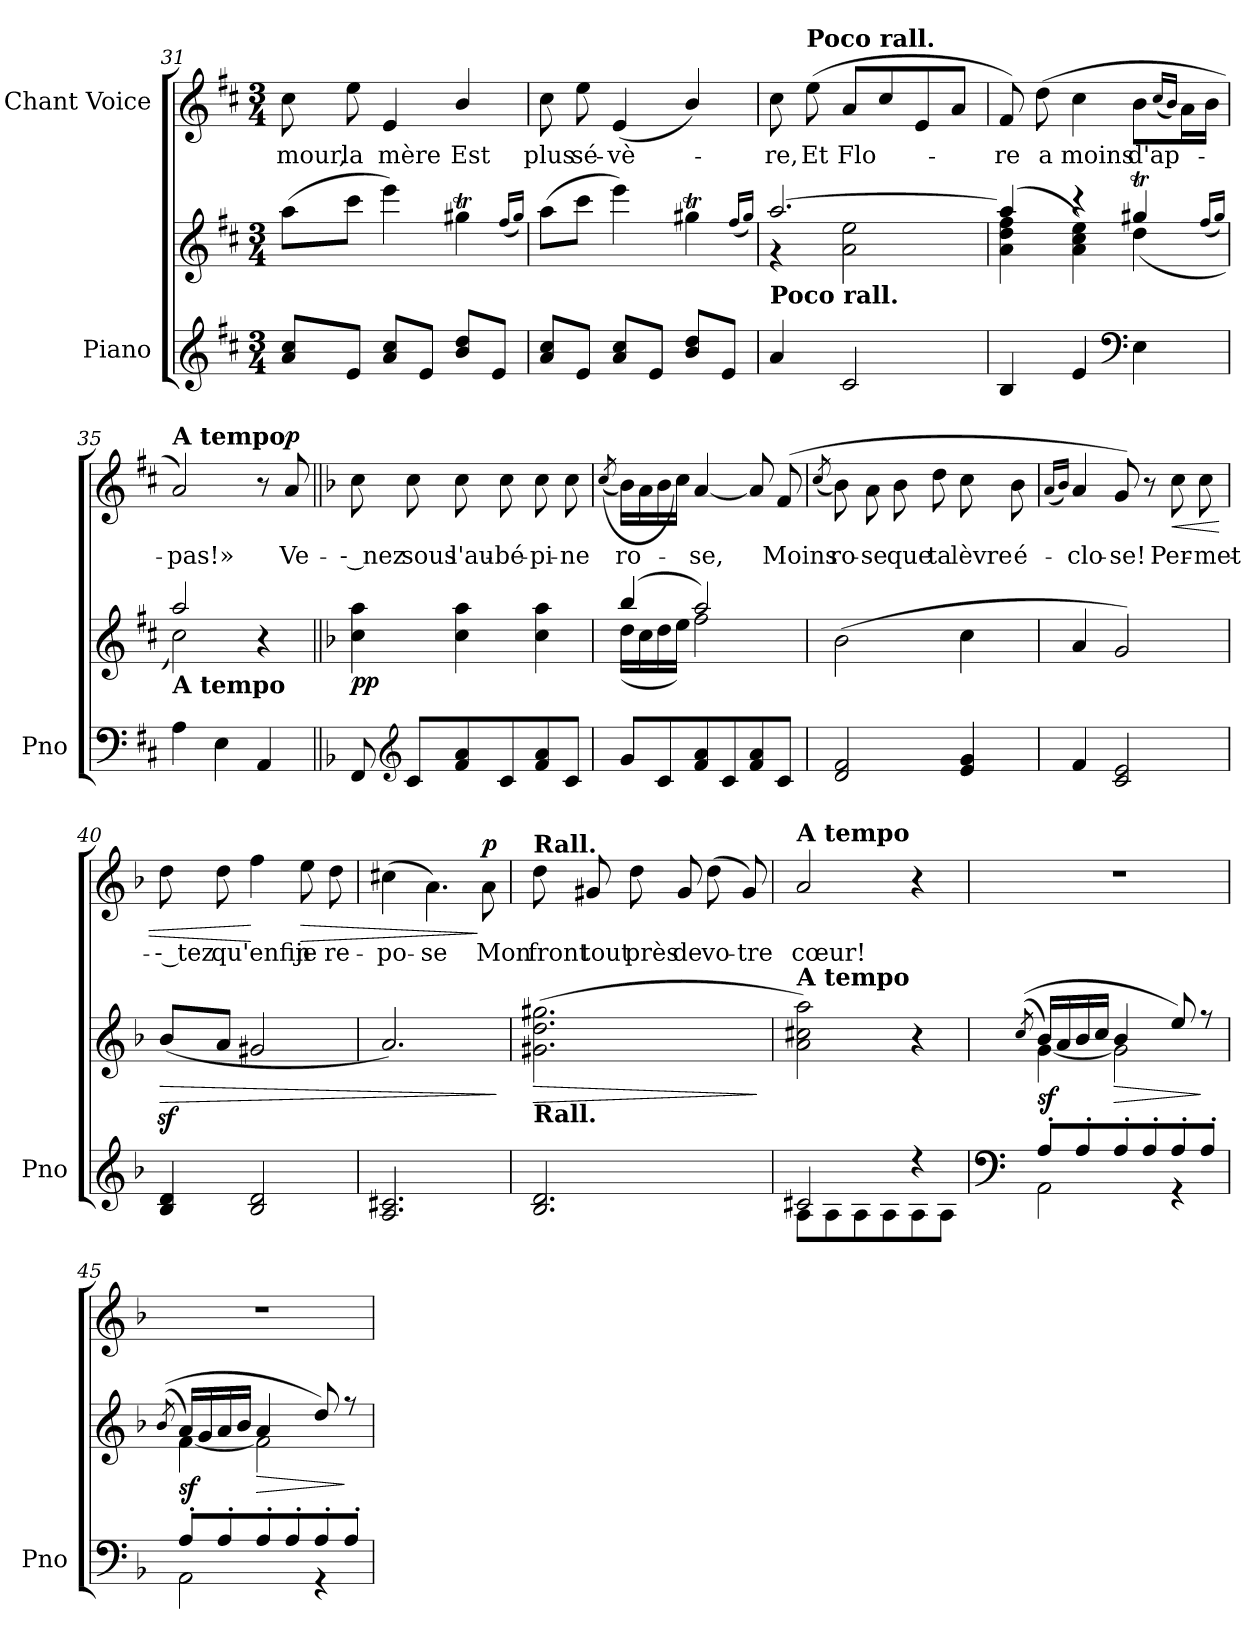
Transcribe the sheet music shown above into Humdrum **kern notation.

**kern	**kern	**dynam	**kern	**text	**dynam
*part2	*part2	*part2	*part1	*part1	*part1
*staff3	*staff2	*staff2/3	*staff1	*staff1	*staff1
*I"Piano	*	*	*I"Chant Voice	*	*
*I'Pno	*	*	*	*	*
*clefG2	*clefG2	*	*clefG2	*	*
*k[f#c#]	*k[f#c#]	*	*k[f#c#]	*	*
*M3/4	*M3/4	*	*M3/4	*	*
=31	=31	=31	=31	=31	=31
8a/ 8cc#/L	(8aa\L	.	8cc#\	-mour,	.
8e/J	8ccc#\J	.	8ee\	la	.
8a/ 8cc#/L	4eee\)	.	4e/	mère	.
8e/J	.	.	.	.	.
8b/ 8dd/L	4gg#Xt\	.	4b/	Est	.
8e/J	.	.	.	.	.
.	(16qff#/LL	.	.	.	.
.	16qgg#/JJ)	.	.	.	.
=32	=32	=32	=32	=32	=32
8a/ 8cc#/L	(8aa\L	.	8cc#\	plus	.
8e/J	8ccc#\J	.	8ee\	sé-	.
8a/ 8cc#/L	4eee\)	.	(<4e/	-vè-	.
8e/J	.	.	.	.	.
8b/ 8dd/L	4gg#Xt\	.	4b/)	.	.
8e/J	.	.	.	.	.
.	(16qff#/LL	.	.	.	.
.	16qgg#/JJ)	.	.	.	.
=33	=33	=33	=33	=33	=33
*	*^	*	*	*	*
!	!LO:TX:b:B:t=Poco rall.	!	!	!	!	!
4a/	[2.aa/	4r	.	8cc#\	-re,	.
!	!	!	!	!LO:TX:a:B:t=Poco rall.	!	!
.	.	.	.	(8ee\	Et	.
2c#/	.	2a\ 2ee\	.	8a/L	Flo-	.
.	.	.	.	8cc#/	.	.
.	.	.	.	8e/	.	.
.	.	.	.	8a/J	.	.
=34	=34	=34	=34	=34	=34	=34
4B/	(>4aa/]	4a\ 4dd\ 4ff#\	.	8f#/)	-re	.
.	.	.	.	(8dd\	a	.
4e/	4r	4a\ 4cc#\ 4ee\)	.	4cc#\	moins	.
*clefF4	*	*	*	*	*	*
4E\	4gg#Xt/	(4dd\	.	8b\L	d'ap-	.
.	.	.	.	(16qcc#/LL	.	.
.	.	.	.	16qb/JJ)	.	.
.	.	.	.	16a\L	.	.
.	.	.	.	16b\JJ	.	.
.	(16qff#/LL	.	.	.	.	.
.	16qgg#/JJ)	.	.	.	.	.
=35	=35	=35	=35	=35	=35	=35
!	!	!	!	!LO:TX:a:B:t=A tempo	!	!
!	!LO:TX:b:B:t=A tempo	!	!	!	!	!
4A\	2aa/	2cc#\)	.	2a/)	-pas!»	.
4E\	.	.	.	.	.	.
4AA/	4r	4ryy	.	8r	.	.
!	!	!	!	!	!	!LO:DY:a
.	.	.	.	8a/	Ve-	p
*	*v	*v	*	*	*	*
=36||	=36||	=36||	=36||	=36||	=36||
*k[b-]	*k[b-]	*	*k[b-]	*	*
!	!	!LO:DY:b	!	!	!
8FF/	4cc\ 4aa\	pp	8cc\	-- nez	.
*clefG2	*	*	*	*	*
8c/L	.	.	8cc\	sous	.
8f/ 8a/	4cc\ 4aa\	.	8cc\	l'au-	.
8c/	.	.	8cc\	-bé-	.
8f/ 8a/	4cc\ 4aa\	.	8cc\	-pi-	.
8c/J	.	.	8cc\	-ne	.
=37	=37	=37	=37	=37	=37
.	.	.	((>8qcc/	.	.
*	*^	*	*	*	*
8g/L	(4bb-/	(>16dd\LL	.	16b-\LL)	ro-	.
.	.	16cc\	.	16a\	.	.
8c/	.	16dd\	.	16b-\	.	.
.	.	16ee\JJ)	.	16cc\JJ)	.	.
8f/ 8a/	2aa/)	2ff\	.	[4a/	-se,	.
8c/	.	.	.	.	.	.
8f/ 8a/	.	.	.	8a/]	.	.
8c/J	.	.	.	(8f/	Moins	.
*	*v	*v	*	*	*	*
=38	=38	=38	=38	=38	=38
.	.	.	(8qcc/	.	.
2d/ 2f/	(2b-\	.	8b-\)	ro-	.
.	.	.	8a\	-se	.
.	.	.	8b-\	que	.
.	.	.	8dd\	ta	.
4e/ 4g/	4cc\	.	8cc\	lèvre	.
.	.	.	8b-\	é-	.
=39	=39	=39	=39	=39	=39
.	.	.	(16qa/LL	.	.
.	.	.	16qb-/JJ)	.	.
4f/	4a/	.	4a/	-clo-	.
2c/ 2e/	2g/)	.	8g/)	-se!	.
.	.	.	8r	.	.
!	!	!	!	!	!LO:HP:b
.	.	.	8cc\	Per-	<
.	.	.	8cc\	-met-	.
=40	=40	=40	=40	=40	=40
!	!	!LO:HP:b	!	!	!
4B-/ 4d/	(>8b-z</L	>	8dd\	-- tez	.
.	8a/J	.	8dd\	qu'enfin	.
2B-/ 2d/	2g#X/	.	4ff\	.	[
!	!	!	!	!	!LO:HP:b
.	.	.	8ee\	je	>
.	.	.	8dd\	re-	.
=41	=41	=41	=41	=41	=41
2.A/ 2.c#X/	2.a/)	.	(4cc#X\	-po-	.
.	.	.	4.a\)	-se	.
!	!	!	!	!	!LO:DY:n=1:a
.	.	.	8a\	Mon	] p
.	.	]	.	.	.
=42	=42	=42	=42	=42	=42
!	!	!	!LO:TX:a:B:t=Rall.	!	!
!	!LO:TX:b:B:t=Rall.	!	!	!	!
!	!	!LO:HP:b	!	!	!
2.B-/ 2.d/	(2.g#X\ 2.dd\ 2.gg#X\	>	8dd\	front	.
.	.	.	8g#X/	tout	.
.	.	.	8dd\	près	.
.	.	.	8g#/	de	.
.	.	.	(8dd\	vo-	.
.	.	.	8g#/)	-tre	.
.	.	]	.	.	.
=43	=43	=43	=43	=43	=43
*^	*	*	*	*	*
!	!	!	!	!LO:TX:a:B:t=A tempo	!	!
!	!	!LO:TX:a:B:t=A tempo	!	!	!	!
2c#X/	8A\L	2a\ 2cc#X\ 2aa\)	.	2a/	cœur!	.
.	8A\	.	.	.	.	.
.	8A\	.	.	.	.	.
.	8A\	.	.	.	.	.
4r	8A\	4r	.	4r	.	.
.	8A\J	.	.	.	.	.
=44	=44	=44	=44	=44	=44	=44
*clefF4	*	*	*	*	*	*
.	.	((>8qcc/	.	.	.	.
*	*	*^	*	*	*	*
!	!	!	!	!LO:DY:b	!	!	!
8A'>/L	2AA\	16b-/LL)	[<4g\	sf	2.r	.	.
.	.	16a/	.	.	.	.	.
8A'>/	.	16b-/	.	.	.	.	.
.	.	16cc/JJ	.	.	.	.	.
!	!	!	!	!LO:HP:b	!	!	!
8A'>/	.	4b-/	2g\]	>	.	.	.
8A'>/	.	.	.	.	.	.	.
8A'>/	4r	8ee/)	.	.	.	.	.
8A'>/J	.	8r	.	]	.	.	.
=45	=45	=45	=45	=45	=45	=45	=45
.	.	((>8qb-/	.	.	.	.	.
!	!	!	!	!LO:DY:b	!	!	!
8A'>/L	2AA\	16a/LL)	[<4f\	sf	2.r	.	.
.	.	16g/	.	.	.	.	.
8A'>/	.	16a/	.	.	.	.	.
.	.	16b-/JJ	.	.	.	.	.
!	!	!	!	!LO:HP:b	!	!	!
8A'>/	.	4a/	2f\]	>	.	.	.
8A'>/	.	.	.	.	.	.	.
8A'>/	4r	8dd/)	.	.	.	.	.
8A'>/J	.	8r	.	]	.	.	.
*v	*v	*	*	*	*	*	*
*	*v	*v	*	*	*	*
=	=	=	=	=	=
*-	*-	*-	*-	*-	*-
